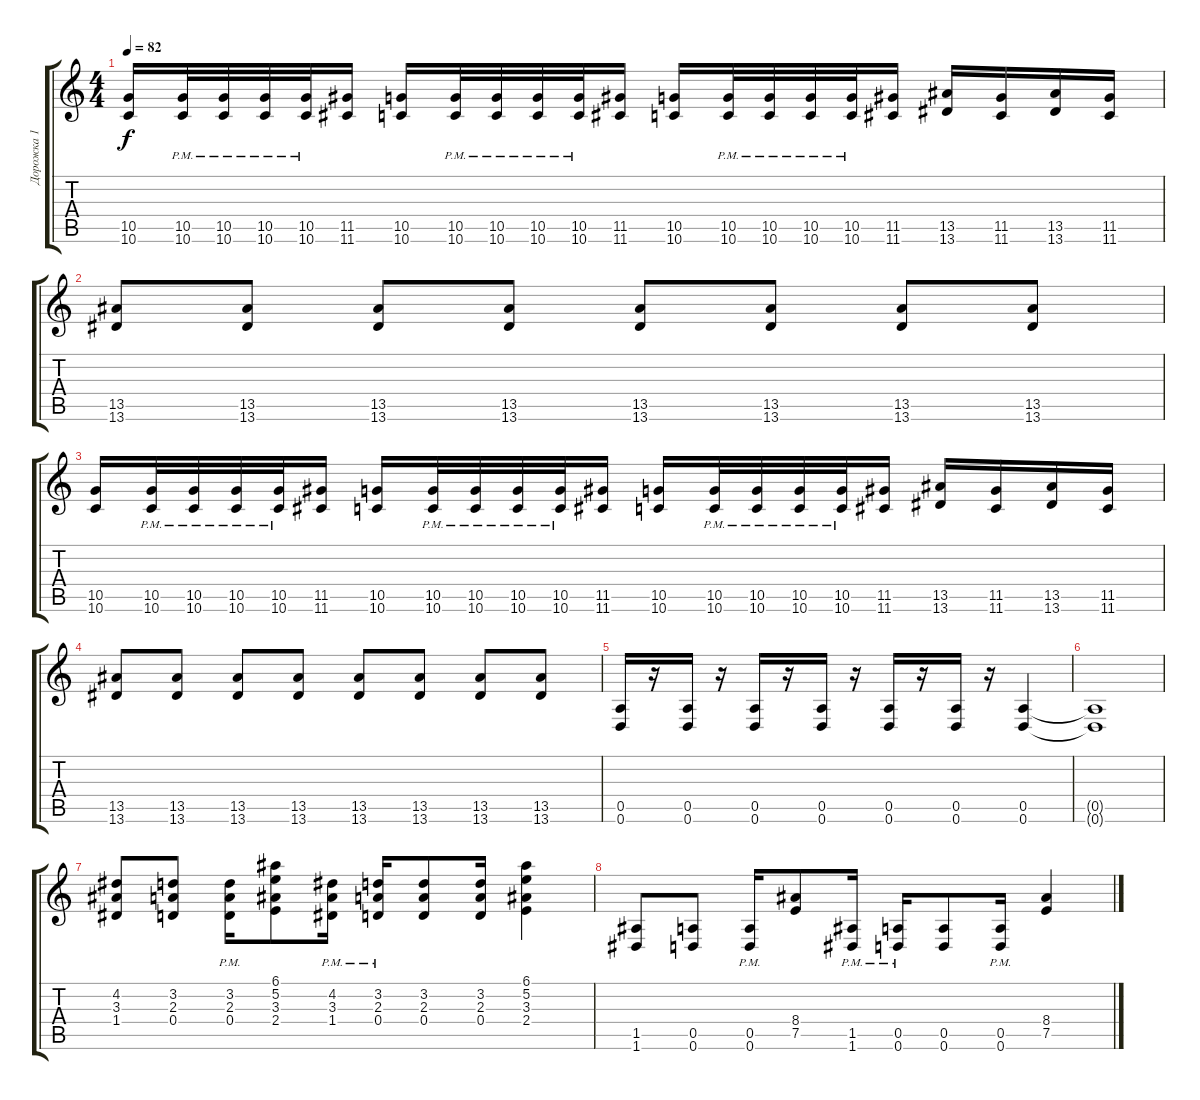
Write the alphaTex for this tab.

\track ("Дорожка 1" "Дорожка 1") {instrument distortionguitar}
\staff {score tabs}
\tuning (E4 B3 G3 D3 A2 D2) {hide}
\ts (4 4)
\tempo 82
\clef g2
\ks c
(10.5 10.6).16{dy f} (10.5{pm} 10.6{pm}).32 (10.5{pm} 10.6{pm}).32 (10.5{pm} 10.6{pm}).32 (10.5{pm} 10.6{pm}).32 (11.5 11.6).16 (10.5 10.6).16 (10.5{pm} 10.6{pm}).32 (10.5{pm} 10.6{pm}).32 (10.5{pm} 10.6{pm}).32 (10.5{pm} 10.6{pm}).32 (11.5 11.6).16 (10.5 10.6).16 (10.5{pm} 10.6{pm}).32 (10.5{pm} 10.6{pm}).32 (10.5{pm} 10.6{pm}).32 (10.5{pm} 10.6{pm}).32 (11.5 11.6).16 (13.5 13.6).16 (11.5 11.6).16 (13.5 13.6).16 (11.5 11.6).16 |
(13.5 13.6).8 (13.5 13.6).8 (13.5 13.6).8 (13.5 13.6).8 (13.5 13.6).8 (13.5 13.6).8 (13.5 13.6).8 (13.5 13.6).8 |
(10.5 10.6).16 (10.5{pm} 10.6{pm}).32 (10.5{pm} 10.6{pm}).32 (10.5{pm} 10.6{pm}).32 (10.5{pm} 10.6{pm}).32 (11.5 11.6).16 (10.5 10.6).16 (10.5{pm} 10.6{pm}).32 (10.5{pm} 10.6{pm}).32 (10.5{pm} 10.6{pm}).32 (10.5{pm} 10.6{pm}).32 (11.5 11.6).16 (10.5 10.6).16 (10.5{pm} 10.6{pm}).32 (10.5{pm} 10.6{pm}).32 (10.5{pm} 10.6{pm}).32 (10.5{pm} 10.6{pm}).32 (11.5 11.6).16 (13.5 13.6).16 (11.5 11.6).16 (13.5 13.6).16 (11.5 11.6).16 |
(13.5 13.6).8 (13.5 13.6).8 (13.5 13.6).8 (13.5 13.6).8 (13.5 13.6).8 (13.5 13.6).8 (13.5 13.6).8 (13.5 13.6).8 |
(0.5 0.6).16 r.16 (0.5 0.6).16 r.16 (0.5 0.6).16 r.16 (0.5 0.6).16 r.16 (0.5 0.6).16 r.16 (0.5 0.6).16 r.16 (0.5 0.6).4 |
(0.5{t} 0.6{t}).1 |
(4.2 3.3 1.4).8{instrument electricguitarmuted} (3.2 2.3 0.4).8 (3.2{pm} 2.3{pm} 0.4{pm}).16 (6.1 5.2 3.3 2.4).8 (4.2{pm} 3.3{pm} 1.4{pm}).16 (3.2{pm} 2.3{pm} 0.4{pm}).16 (3.2 2.3 0.4).8 (3.2 2.3 0.4).16 (6.1 5.2 3.3 2.4).4 |
(1.5 1.6).8{instrument distortionguitar} (0.5 0.6).8 (0.5{pm} 0.6{pm}).16 (8.4 7.5).8 (1.5{pm} 1.6{pm}).16 (0.5{pm} 0.6{pm}).16 (0.5 0.6).8 (0.5{pm} 0.6{pm}).16 (8.4 7.5).4
